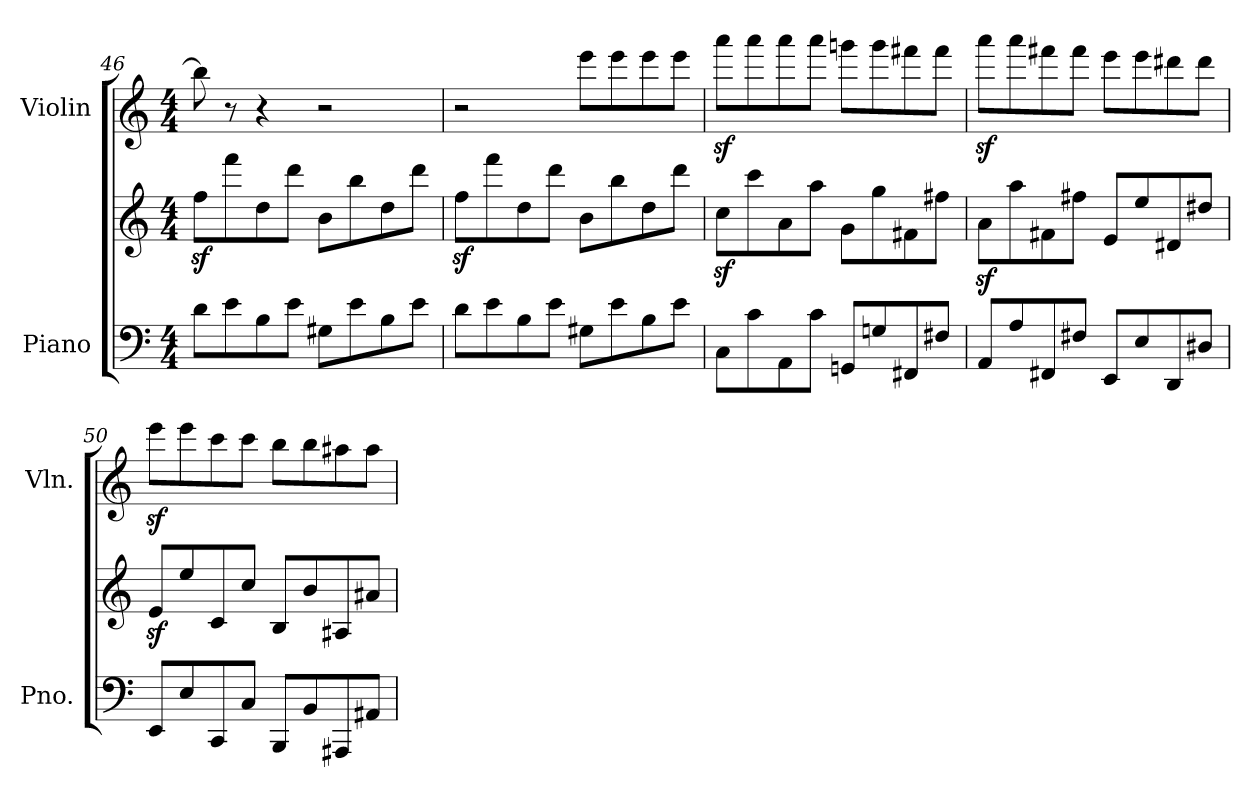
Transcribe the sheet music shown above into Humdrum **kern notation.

**kern	**kern	**kern
*part2	*part2	*part1
*staff3	*staff2	*staff1
*I"Piano	*	*I"Violin
*I'Pno.	*	*I'Vln.
*clefF4	*clefG2	*clefG2
*k[]	*k[]	*k[]
*M4/4	*M4/4	*M4/4
=46	=46	=46
8d\L	8ffz<\L	8bb\]
8e\	8fff\	8r
8B\	8dd\	4r
8e\J	8ddd\J	.
8G#X\L	8b\L	2r
8e\	8bb\	.
8B\	8dd\	.
8e\J	8ddd\J	.
=47	=47	=47
8d\L	8ffz<\L	2r
8e\	8fff\	.
8B\	8dd\	.
8e\J	8ddd\J	.
8G#X\L	8b\L	8eee\L
8e\	8bb\	8eee\
8B\	8dd\	8eee\
8e\J	8ddd\J	8eee\J
!!LO:LB:g=z
=48	=48	=48
8C\L	8ccz<\L	8aaaz<\L
8c\	8ccc\	8aaa\
8AA\	8a\	8aaa\
8c\J	8aa\J	8aaa\J
8GGn/L	8g\L	8gggn\L
8Gn/	8gg\	8ggg\
8FF#X/	8f#X\	8fff#X\
8F#X/J	8ff#X\J	8fff#\J
=49	=49	=49
8AA/L	8az<\L	8aaaz<\L
8A/	8aa\	8aaa\
8FF#X/	8f#X\	8fff#X\
8F#X/J	8ff#X\J	8fff#\J
8EE/L	8e/L	8eee\L
8E/	8ee/	8eee\
8DD/	8d#X/	8ddd#X\
8D#X/J	8dd#X/J	8ddd#\J
=50	=50	=50
8EE/L	8ez</L	8eeez<\L
8E/	8ee/	8eee\
8CC/	8c/	8ccc\
8C/J	8cc/J	8ccc\J
8BBB/L	8B/L	8bb\L
8BB/	8b/	8bb\
8AAA#X/	8A#X/	8aa#X\
8AA#X/J	8a#X/J	8aa#\J
=	=	=
*-	*-	*-
